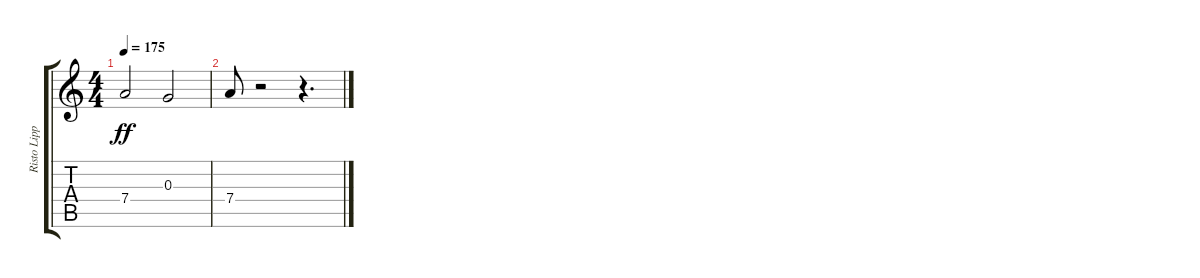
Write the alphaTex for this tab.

\track ("Risto Lipponen-Lead Distortion" "Risto Lipp") {instrument distortionguitar}
\staff {score tabs}
\tuning (E4 B3 G3 D3 A2 E2) {hide}
\ts (4 4)
\tempo 175
\clef g2
\ks c
7.4.2{dy ff} 0.3.2 |
7.4.8 r.2 r.4{d}
